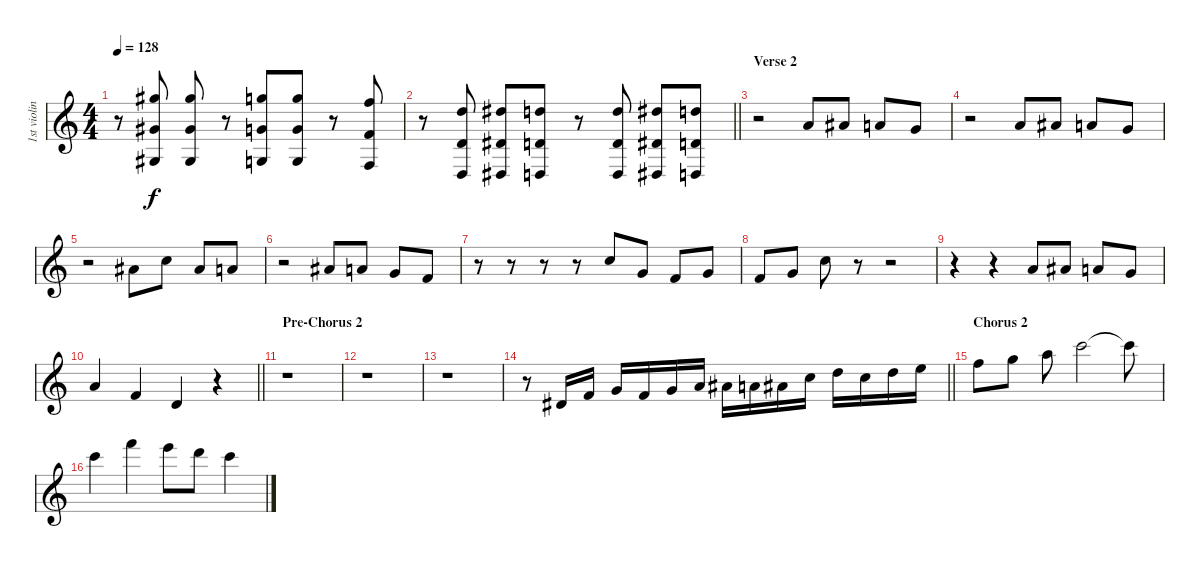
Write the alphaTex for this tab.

\track ("1st violins" "1st violin") {instrument stringensemble1}
\staff {score}
\tuning (E4 B3 G3 D3 A2 E2) {hide}
\ts (4 4)
\tempo 128
\clef g2
\ks c
r.8{dy f} (4.1 21.2 1.3).8 (4.1 21.2 1.3).8 r.8 (3.1 20.2 0.3).8 (3.1 20.2 0.3).8 r.8 (1.1 18.2 3.4).8 |
\barLineRight lightlight
r.8 (10.1 3.2 0.4).8 (11.1 4.2 1.4).8 (10.1 3.2 0.4).8 r.8 (10.1 3.2 0.4).8 (11.1 4.2 1.4).8 (10.1 3.2 0.4).8 |
\section ("" "Verse 2")
r.2{volume 7 instrument pizzicatostrings} 5.1.8 6.1.8 5.1.8 3.1.8 |
r.2{volume 7 instrument pizzicatostrings} 5.1.8 6.1.8 5.1.8 3.1.8 |
r.2 11.2.8 13.2.8 11.2.8 10.2.8 |
r.2 6.1.8 5.1.8 3.1.8 1.1.8 |
r.8 r.8 r.8 r.8 8.1.8 8.2.8 6.2.8 8.2.8 |
1.1.8 3.1.8 8.1.8 r.8 r.2 |
r.4 r.4 10.2.8 11.2.8 10.2.8 8.2.8 |
\barLineRight lightlight
10.2.4 6.2.4 3.2.4 r.4 |
\section ("" "Pre-Chorus 2")
r.1{volume 11 instrument stringensemble1} |
r.1 |
r.1 |
\barLineRight lightlight
r.8 4.2.16 1.1.16 3.1.16 1.1.16 3.1.16 5.1.16 6.1.16 5.1.16 6.1.16 8.1.16 10.1.16 8.1.16 10.1.16 12.1.16 |
\section ("" "Chorus 2")
13.1.8 15.1.8 17.1.8 20.1.2 20.1{t}.8 |
25.2.4 25.1.4 24.1.8 22.1.8 20.1.4
